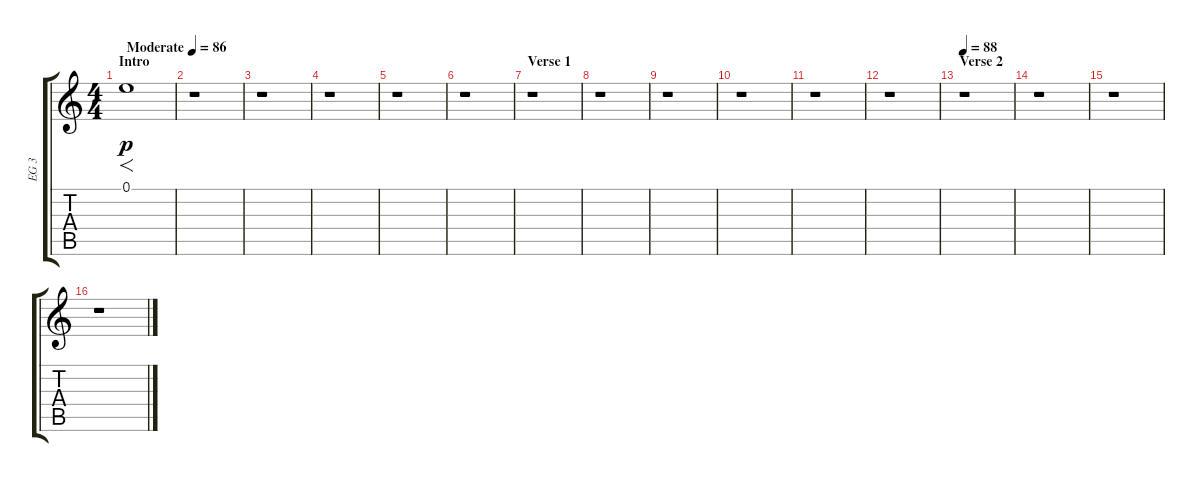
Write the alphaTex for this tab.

\track ("EG 3" "EG 3") {instrument overdrivenguitar}
\staff {score tabs}
\tuning (E4 B3 G3 D3 A2 E2) {hide}
\ts (4 4)
\section ("" "Intro")
\tempo (86 "Moderate")
\clef g2
\ks c
0.1.1{f dy p instrument overdrivenguitar} |
r.1 |
r.1 |
r.1 |
r.1 |
r.1 |
\section ("" "Verse 1")
r.1 |
r.1 |
r.1 |
r.1 |
r.1 |
r.1 |
\section ("" "Verse 2")
\tempo 88
r.1 |
r.1 |
r.1 |
r.1
